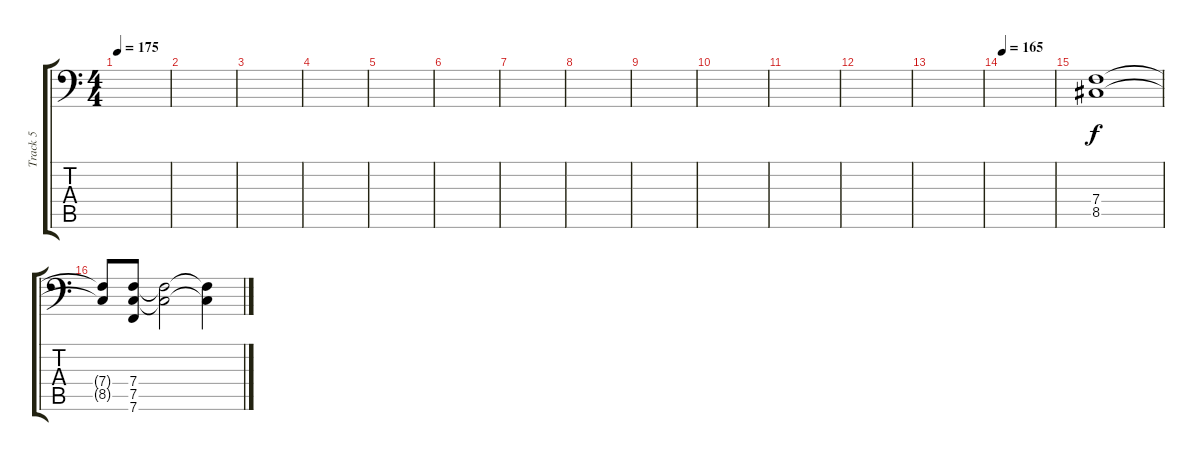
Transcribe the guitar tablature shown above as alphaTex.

\track ("Track 5" "Track 5") {instrument fx7echoes}
\staff {score tabs}
\tuning (C4 G3 Eb3 Bb2 F2 Bb1) {hide}
\ts (4 4)
\tempo 175
\clef f4
\ks c
|
|
|
|
|
|
|
|
|
|
|
|
|
\tempo 165
|
(7.4 8.5).1 |
(7.4{t} 8.5{t}).8 (7.4 7.5 7.6).8 (7.4{t} 7.5{t}).2 (7.4{t} 7.5{t}).4
